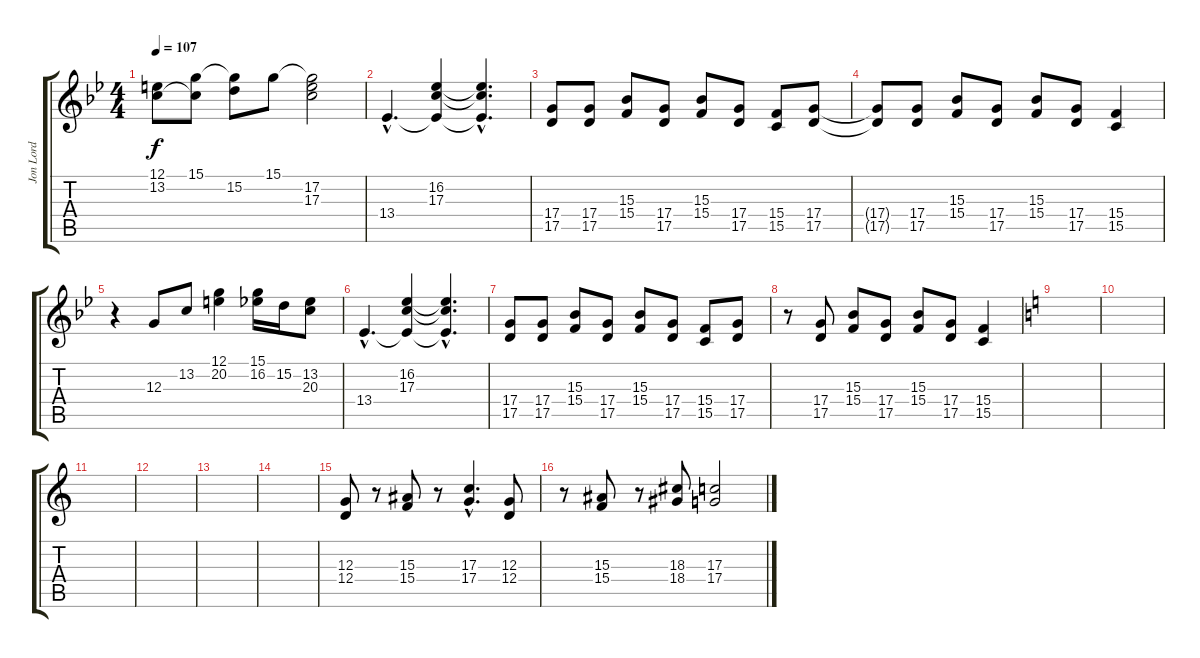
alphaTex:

\track ("Jon Lord " "Jon Lord ") {instrument drawbarorgan}
\staff {score tabs}
\tuning (E4 B3 G3 D3 A2 E2) {hide}
\ts (4 4)
\tempo 107
\clef g2
\ks bb
(12.1 13.2).8{dy f} (15.1 13.2{t}).8 (15.1{t} 15.2).8 15.1.8 (15.1{t} 17.2 17.3).2 |
13.4{hac}.4{d} (16.2 17.3 13.4{t}).4 (16.2{hac t} 17.3{hac t} 13.4{hac t}).4{d} |
(17.4 17.5).8 (17.4 17.5).8 (15.3 15.4).8 (17.4 17.5).8 (15.3 15.4).8 (17.4 17.5).8 (15.4 15.5).8 (17.4 17.5).8 |
(17.4{t} 17.5{t}).8 (17.4 17.5).8 (15.3 15.4).8 (17.4 17.5).8 (15.3 15.4).8 (17.4 17.5).8 (15.4 15.5).4 |
r.4 12.3.8 13.2.8 (12.1 20.2).4 (15.1 16.2).16 15.2.16 (13.2 20.3).8 |
13.4{hac}.4{d} (16.2 17.3 13.4{t}).4 (16.2{hac t} 17.3{hac t} 13.4{hac t}).4{d} |
(17.4 17.5).8 (17.4 17.5).8 (15.3 15.4).8 (17.4 17.5).8 (15.3 15.4).8 (17.4 17.5).8 (15.4 15.5).8 (17.4 17.5).8 |
r.8 (17.4 17.5).8 (15.3 15.4).8 (17.4 17.5).8 (15.3 15.4).8 (17.4 17.5).8 (15.4 15.5).4 |
\ks c
|
|
|
|
|
|
(12.3 12.4).8 r.8 (15.3 15.4).8 r.8 (17.3{hac} 17.4{hac}).4{d} (12.3 12.4).8 |
r.8 (15.3 15.4).8 r.8 (18.3 18.4).8 (17.3 17.4).2
